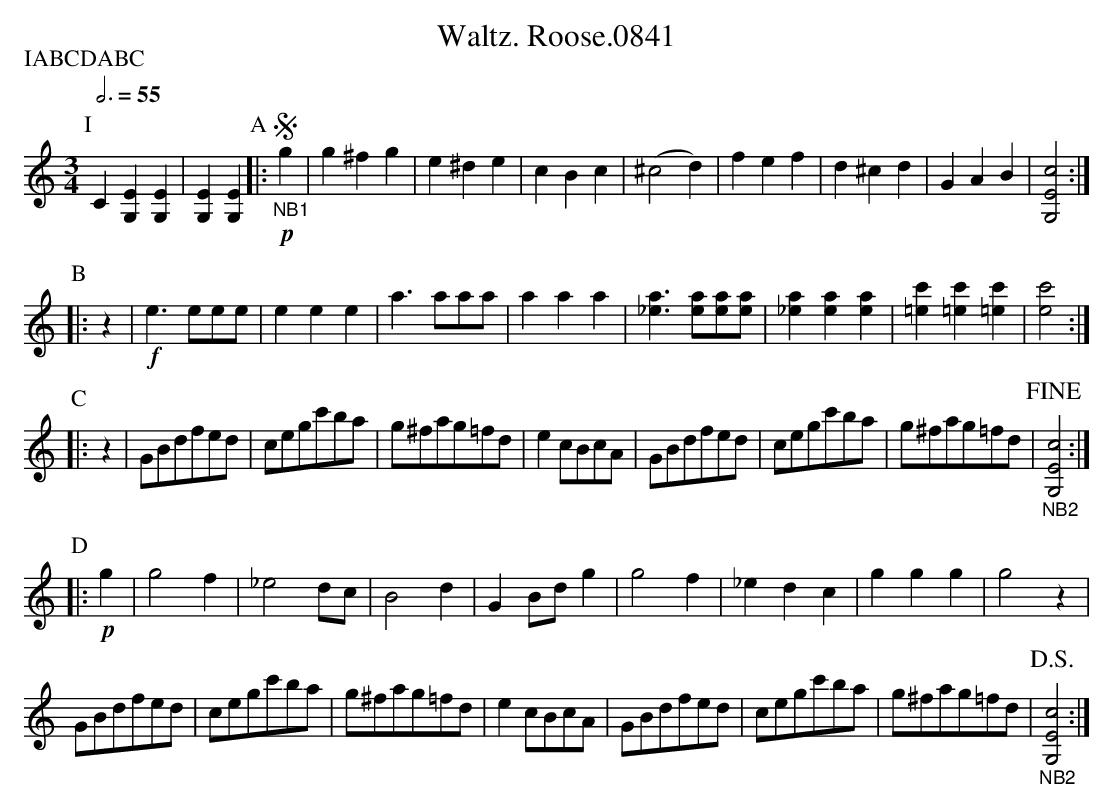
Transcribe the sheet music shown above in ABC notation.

X:1
T:Waltz. Roose.0841
M:3/4
Q:3/4=55
L:1/8
P:IABCDABC  % assumed play order (not clear from MS)
K:C
P:I % intro
C2[EG,]2[EG,]2 | [EG,]2[EG,]2 \\
P:A
|: "_NB1"!segno!!p!g2 | g2^f2g2 | e2^d2e2 | c2B2c2 | (^c4d2) | \\
f2e2f2 | d2^c2d2 | G2A2B2 | [cEG,]4 :|
P:B
|: z2 | !f!e3eee | e2e2e2 | a3aaa | a2a2a2 | \\
[_ea]3[ea][ea][ea] | [_ea]2[ea]2[ea]2 | [=ec']2 [=ec']2[=ec']2| [ec']4 :|
P:C
|: z2 | GBdfed | cegc'ba | g^fag=fd | e2cBcA | \\
GBdfed | cegc'ba | g^fag=fd | "_NB2"!fine![cEG,]4 :|
P:D
|: !p!g2 | g4f2 | _e4dc | B4d2 | G2Bdg2 | \\
g4f2 | _e2d2c2 | g2g2g2 | g4z2 |
GBdfed | cegc'ba | g^fag=fd | e2cBcA | \\
GBdfed | cegc'ba | g^fag=fd | !D.S.!"_NB2"[cEG,]4 :|
